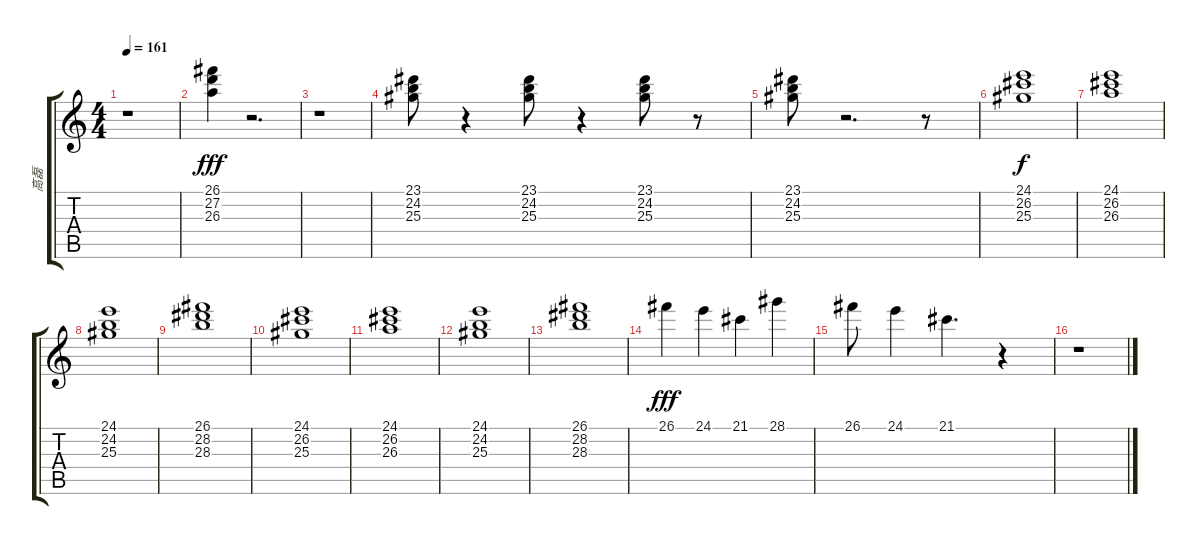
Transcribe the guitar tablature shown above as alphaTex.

\track ("高磊" "高磊") {instrument fx5brightness}
\staff {score tabs}
\tuning (E4 B3 G3 D3 A2 E2) {hide}
\ts (4 4)
\tempo 161
\clef g2
\ks c
r.1{dy fff} |
(26.1 27.2 26.3).4 r.2{d} |
r.1 |
(23.1 24.2 25.3).8 r.4 (23.1 24.2 25.3).8 r.4 (23.1 24.2 25.3).8 r.8 |
(23.1 24.2 25.3).8 r.2{d} r.8 |
(24.1 26.2 25.3).1{dy f} |
(24.1 26.2 26.3).1 |
(24.1 24.2 25.3).1 |
(26.1 28.2 28.3).1 |
(24.1 26.2 25.3).1 |
(24.1 26.2 26.3).1 |
(24.1 24.2 25.3).1 |
(26.1 28.2 28.3).1 |
26.1.4{dy fff} 24.1.4 21.1.4 28.1.4 |
26.1.8 24.1.4 21.1.4{d} r.4 |
r.1
